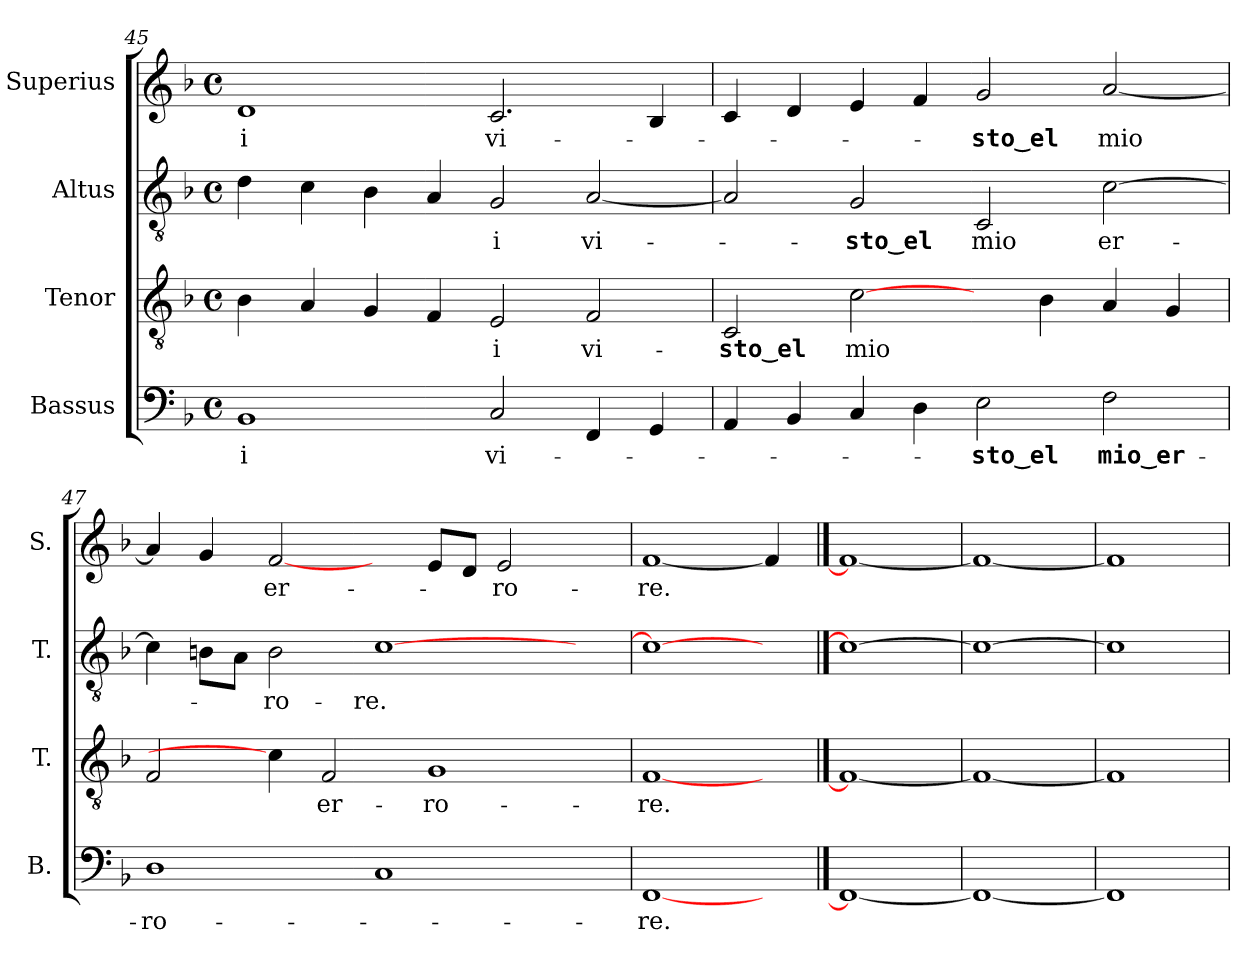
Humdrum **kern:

**kern	**text	**kern	**text	**kern	**text	**kern	**text
*part4	*part4	*part3	*part3	*part2	*part2	*part1	*part1
*staff4	*staff4	*staff3	*staff3	*staff2	*staff2	*staff1	*staff1
*I"Bassus	*	*I"Tenor	*	*I"Altus	*	*I"Superius	*
*I'B.	*	*I'T.	*	*I'T.	*	*I'S.	*
*clefF4	*	*clefGv2	*	*clefGv2	*	*clefG2	*
*	*	*ITrd7c12	*	*ITrd7c12	*	*	*
*k[b-]	*	*k[b-]	*	*k[b-]	*	*k[b-]	*
*F:	*	*F:	*	*F:	*	*F:	*
*M4/4	*	*M4/4	*	*M4/4	*	*M4/4	*
*met(c)	*	*met(c)	*	*met(c)	*	*met(c)	*
=45	=45	=45	=45	=45	=45	=45	=45
!	!LO:LY:b:color=#000000	!	!	!	!	!	!
!	!	!	!	!	!	!	!LO:LY:b:color=#000000
1BB-i	-i	4BB-i\	.	4Di\	.	1di	-i
.	.	4AAi/	.	4Ci\	.	.	.
.	.	4GGi/	.	4BB-i\	.	.	.
.	.	4FFi/	.	4AAi/	.	.	.
!	!LO:LY:b:color=#000000	!	!	!	!	!	!
!	!	!	!LO:LY:b:color=#000000	!	!	!	!
!	!	!	!	!	!LO:LY:b:color=#000000	!	!
!	!	!	!	!	!	!	!LO:LY:b:color=#000000
2Ci/	vi-	2EEi/	-i	2GGi/	-i	2.ci/	vi-
!	!	!	!LO:LY:b:color=#000000	!	!	!	!
!	!	!	!	!	!LO:LY:b:color=#000000	!	!
4FFi/	.	2FFi/	vi-	[<2AAi/	vi-	.	.
4GGi/	.	.	.	.	.	4B-i/	.
!!LO:LB:g=z
=46	=46	=46	=46	=46	=46	=46	=46
!	!	!	!LO:LY:b:color=#000000	!	!	!	!
4AAi/	.	2CCi/	-sto_el	2AAi/]	.	4ci/	.
4BB-i/	.	.	.	.	.	4di/	.
!	!	!	!LO:LY:b:color=#000000	!	!	!	!
!	!	!	!	!	!LO:LY:b:color=#000000	!	!
4Ci/	.	[2Ci\	mio	2GGi/	-sto_el	4ei/	.
4Di\	.	.	.	.	.	4fi/	.
!	!LO:LY:b:color=#000000	!	!	!	!	!	!
!	!	!	!	!	!LO:LY:b:color=#000000	!	!
!	!	!	!	!	!	!	!LO:LY:b:color=#000000
2Ei\	-sto_el	4ryy	.	2CCi/	mio	2gi/	-sto_el
.	.	4BB-i\	.	.	.	.	.
!	!LO:LY:b:color=#000000	!	!	!	!	!	!
!	!	!	!	!	!LO:LY:b:color=#000000	!	!
!	!	!	!	!	!	!	!LO:LY:b:color=#000000
2Fi\	mio_er-	4AAi/	.	[>2Ci\	er-	[<2ai/	mio
.	.	4GGi/	.	.	.	.	.
=47	=47	=47	=47	=47	=47	=47	=47
!	!LO:LY:b:color=#000000	!	!	!	!	!	!
1Di	-ro-	2FFi/	.	4Ci\]	.	4ai/]	.
.	.	.	.	8BBni\L	.	4gi/	.
.	.	.	.	8AAi\J	.	.	.
!	!	!	!	!	!LO:LY:b:color=#000000	!	!
!	!	!	!	!	!	!	!LO:LY:b:color=#000000
.	.	4Ci\]	.	2BBi\	-ro-	[2fi/	er-
!	!	!	!LO:LY:b:color=#000000	!	!	!	!
.	.	2FFi/	er-	.	.	.	.
!	!	!	!	!	!LO:LY:b:color=#000000	!	!
1Ci	.	.	.	[<1Ci	-re.	4ryy	.
!	!	!	!LO:LY:b:color=#000000	!	!	!	!
.	.	1GGi	-ro-	.	.	8ei/L	.
.	.	.	.	.	.	8di/J	.
!	!	!	!	!	!	!	!LO:LY:b:color=#000000
.	.	.	.	.	.	2ei/	-ro-
4ryy	.	.	.	4ryy	.	4ryy	.
=48	=48	=48	=48	=48	=48	=48	=48
!	!LO:LY:b:color=#000000	!	!	!	!	!	!
!	!	!	!LO:LY:b:color=#000000	!	!	!	!
!	!	!	!	!	!	!	!LO:LY:b:color=#000000
[1FFi	-re.	[1FFi	-re.	1Ci_<	.	[1fi	-re.
4ryy	.	4ryy	.	4ryy	.	4fi/]	.
==49	==49	==49	==49	==49	==49	==49	==49
1FFi_	.	1FFi_	.	1Ci_	.	1fi_	.
=50	=50	=50	=50	=50	=50	=50	=50
1FFi_	.	1FFi_	.	1Ci_	.	1fi_	.
=51	=51	=51	=51	=51	=51	=51	=51
1FFi]	.	1FFi]	.	1Ci]	.	1fi]	.
=	=	=	=	=	=	=	=
*-	*-	*-	*-	*-	*-	*-	*-
